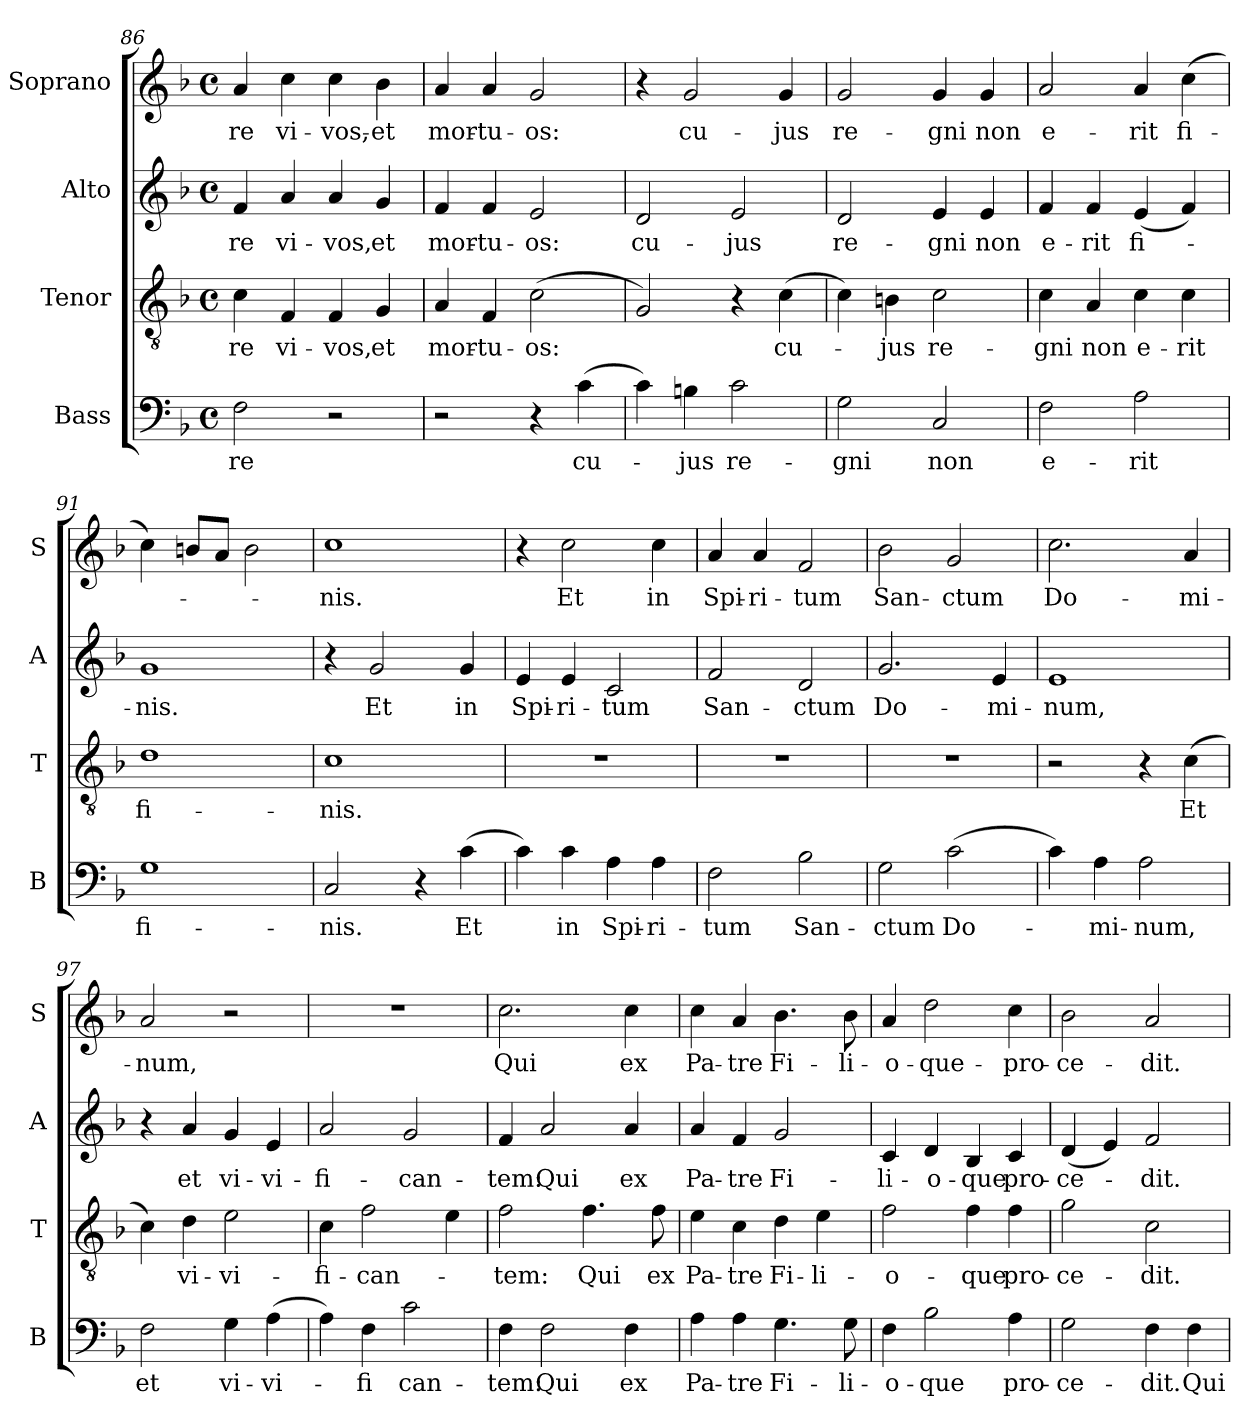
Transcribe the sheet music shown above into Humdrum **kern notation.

**kern	**text	**kern	**text	**kern	**text	**kern	**text
*part4	*part4	*part3	*part3	*part2	*part2	*part1	*part1
*staff4	*staff4	*staff3	*staff3	*staff2	*staff2	*staff1	*staff1
*I"Bass	*	*I"Tenor	*	*I"Alto	*	*I"Soprano	*
*I'B	*	*I'T	*	*I'A	*	*I'S	*
*clefF4	*	*clefGv2	*	*clefG2	*	*clefG2	*
*k[b-]	*	*k[b-]	*	*k[b-]	*	*k[b-]	*
*F:	*	*F:	*	*F:	*	*F:	*
*M4/4	*	*M4/4	*	*M4/4	*	*M4/4	*
*met(c)	*	*met(c)	*	*met(c)	*	*met(c)	*
=86	=86	=86	=86	=86	=86	=86	=86
2F\	-re	4c\	-re	4f/	-re	4a/	-re
.	.	4F/	vi-	4a/	vi-	4cc\	vi-
2r	.	4F/	-vos,	4a/	-vos,	4cc\	-vos,-
.	.	4G/	et	4g/	et	4b-\	-et
=87	=87	=87	=87	=87	=87	=87	=87
2r	.	4A/	mor-	4f/	mor-	4a/	mor-
.	.	4F/	-tu-	4f/	-tu-	4a/	-tu-
4r	.	(2c\	-os:	2e/	-os:	2g/	-os:
(>4c\	cu-	.	.	.	.	.	.
=88	=88	=88	=88	=88	=88	=88	=88
4c\)	.	2G/)	.	2d/	cu-	4r	.
4Bn\	-jus	.	.	.	.	2g/	cu-
2c\	re-	4r	.	2e/	-jus	.	.
.	.	(4c\	cu-	.	.	4g/	-jus
=89	=89	=89	=89	=89	=89	=89	=89
2G\	-gni	4c\)	.	2d/	re-	2g/	re-
.	.	4Bn\	-jus	.	.	.	.
2C/	non	2c\	re-	4e/	-gni	4g/	-gni
.	.	.	.	4e/	non	4g/	non
=90	=90	=90	=90	=90	=90	=90	=90
2F\	e-	4c\	-gni	4f/	e-	2a/	e-
.	.	4A/	non	4f/	-rit	.	.
2A\	-rit	4c\	e-	(4e/	fi-	4a/	-rit
.	.	4c\	-rit	4f/)	.	(4cc\	fi-
!!LO:PB:g=z
=91	=91	=91	=91	=91	=91	=91	=91
1G	fi-	1d	fi-	1g	-nis.	4cc\)	.
.	.	.	.	.	.	8bn/L	.
.	.	.	.	.	.	8a/J	.
.	.	.	.	.	.	2b\	.
=92	=92	=92	=92	=92	=92	=92	=92
2C/	-nis.	1c	-nis.	4r	.	1cc	-nis.
.	.	.	.	2g/	Et	.	.
4r	.	.	.	.	.	.	.
(4c\	Et	.	.	4g/	in	.	.
=93	=93	=93	=93	=93	=93	=93	=93
4c\)	.	1r	.	4e/	Spi-	4r	.
4c\	in	.	.	4e/	-ri-	2cc\	Et
4A\	Spi-	.	.	2c/	-tum	.	.
4A\	-ri-	.	.	.	.	4cc\	in
=94	=94	=94	=94	=94	=94	=94	=94
2F\	-tum	1r	.	2f/	San-	4a/	Spi-
.	.	.	.	.	.	4a/	-ri-
2B-\	San-	.	.	2d/	-ctum	2f/	-tum
=95	=95	=95	=95	=95	=95	=95	=95
2G\	-ctum	1r	.	2.g/	Do-	2b-\	San-
(2c\	Do-	.	.	.	.	2g/	-ctum
.	.	.	.	4e/	-mi-	.	.
=96	=96	=96	=96	=96	=96	=96	=96
4c\)	.	2r	.	1e	-num,	2.cc\	Do-
4A\	-mi-	.	.	.	.	.	.
2A\	-num,	4r	.	.	.	.	.
.	.	(4c\	Et	.	.	4a/	-mi-
!!LO:LB:g=z
=97	=97	=97	=97	=97	=97	=97	=97
2F\	et	4c\)	.	4r	.	2a/	-num,
.	.	4d\	vi-	4a/	et	.	.
4G\	vi-	2e\	-vi-	4g/	vi-	2r	.
(4A\	-vi-	.	.	4e/	-vi-	.	.
=98	=98	=98	=98	=98	=98	=98	=98
4A\)	.	4c\	-fi-	2a/	-fi-	1r	.
4F\	-fi	2f\	-can-	.	.	.	.
2c\	can-	.	.	2g/	-can-	.	.
.	.	4e\	.	.	.	.	.
=99	=99	=99	=99	=99	=99	=99	=99
4F\	-tem:	2f\	-tem:	4f/	-tem:	2.cc\	Qui
2F\	Qui	.	.	2a/	Qui	.	.
.	.	4.f\	Qui	.	.	.	.
4F\	ex	.	.	4a/	ex	4cc\	ex
.	.	8f\	ex	.	.	.	.
=100	=100	=100	=100	=100	=100	=100	=100
4A\	Pa-	4e\	Pa-	4a/	Pa-	4cc\	Pa-
4A\	-tre	4c\	-tre	4f/	-tre	4a/	-tre
4.G\	Fi-	4d\	Fi-	2g/	Fi-	4.b-\	Fi-
.	.	4e\	-li-	.	.	.	.
8G\	-li-	.	.	.	.	8b-\	-li-
=101	=101	=101	=101	=101	=101	=101	=101
4F\	-o-	2f\	-o-	4c/	-li-	4a/	-o-
2B-\	-que	.	.	4d/	-o-	2dd\	-que-
.	.	4f\	-que	4B-/	-que	.	.
4A\	pro-	4f\	pro-	4c/	pro-	4cc\	-pro-
=102	=102	=102	=102	=102	=102	=102	=102
2G\	-ce-	2g\	-ce-	(4d/	-ce-	2b-\	-ce-
.	.	.	.	4e/)	.	.	.
4F\	-dit.	2c\	-dit.	2f/	-dit.	2a/	-dit.
4F\	Qui	.	.	.	.	.	.
=	=	=	=	=	=	=	=
*-	*-	*-	*-	*-	*-	*-	*-
